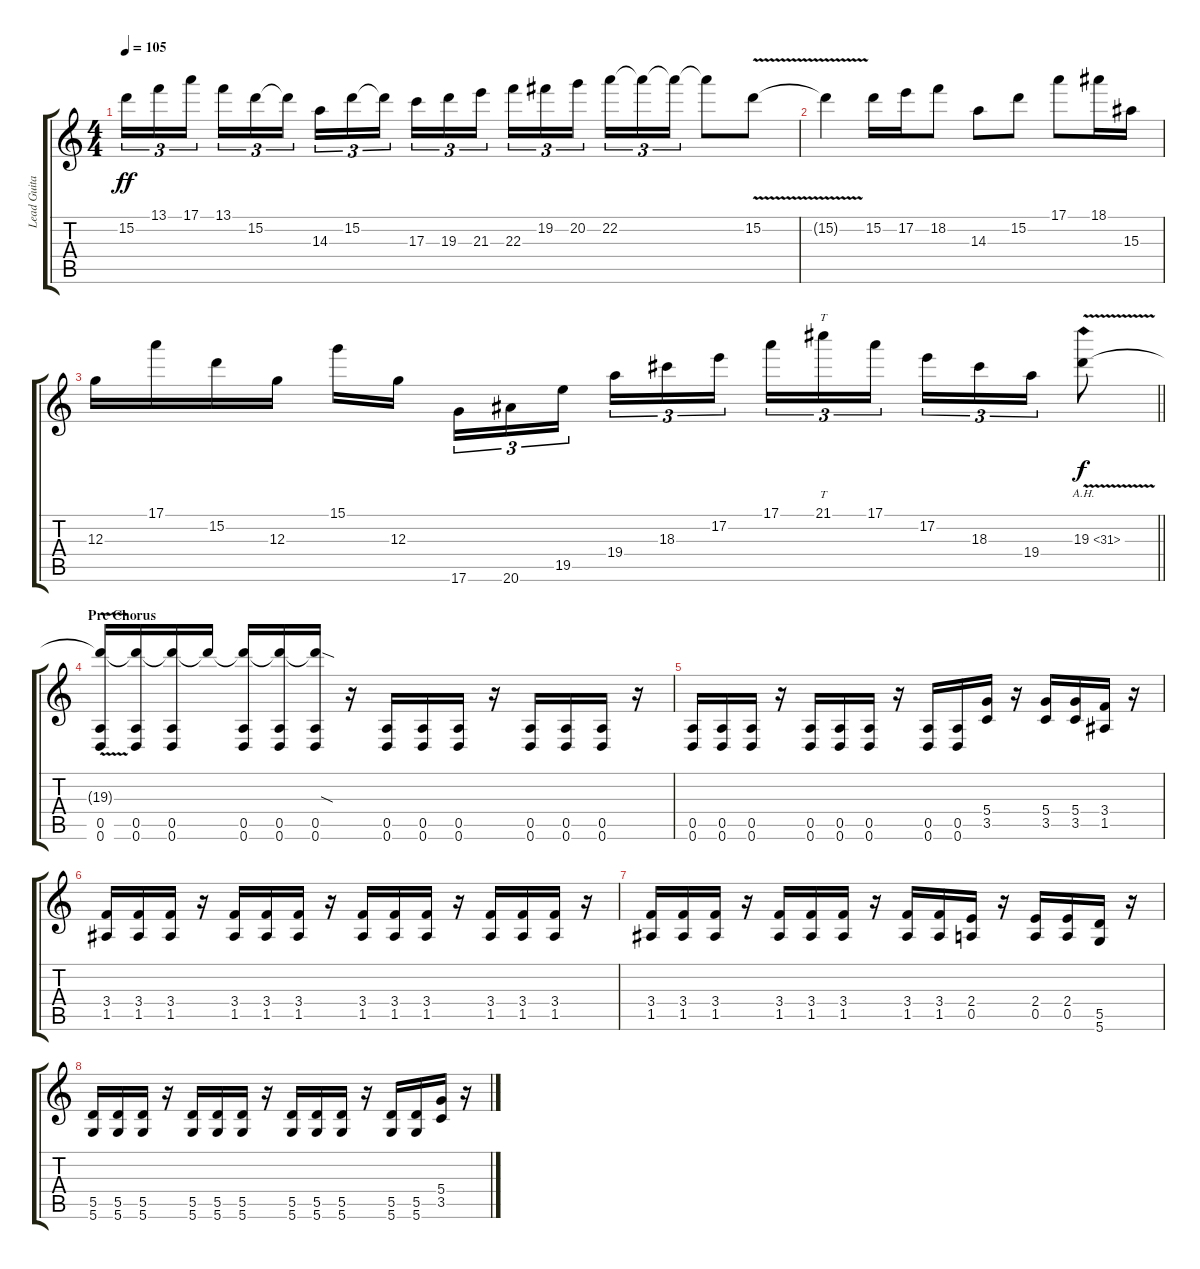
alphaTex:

\track ("Lead Guitar" "Lead Guita") {instrument distortionguitar}
\staff {score tabs}
\tuning (E4 B3 G3 D3 A2 D2) {hide}
\ts (4 4)
\tempo 105
\clef g2
\ks c
15.2.16{tu (3 2) dy ff} 13.1.16{tu (3 2)} 17.1.16{tu (3 2) beam splitsecondary} 13.1.16{tu (3 2)} 15.2.16{tu (3 2)} 15.2{t}.16{tu (3 2)} 14.3.16{tu (3 2)} 15.2.16{tu (3 2)} 15.2{t}.16{tu (3 2) beam splitsecondary} 17.3.16{tu (3 2)} 19.3.16{tu (3 2)} 21.3.16{tu (3 2)} 22.3.16{tu (3 2)} 19.2.16{tu (3 2)} 20.2.16{tu (3 2) beam splitsecondary} 22.2.16{tu (3 2)} 22.2{t}.16{tu (3 2)} 22.2{t}.16{tu (3 2)} 22.2{t}.8 15.2{v}.8 |
15.2{t}.4 15.2.16 17.2.16 18.2.8 14.3.8 15.2.8 17.1.8 18.1.16 15.3.16 |
\barLineRight lightlight
12.3.16 17.1.16 15.2.16 12.3.16 15.1.16 12.3.16{beam splitsecondary} 17.6.16{tu (3 2)} 20.6.16{tu (3 2)} 19.5.16{tu (3 2)} 19.4.16{tu (3 2)} 18.3.16{tu (3 2)} 17.2.16{tu (3 2) beam splitsecondary} 17.1.16{tu (3 2)} 21.1.16{tt tu (3 2)} 17.1.16{tu (3 2)} 17.2.16{tu (3 2)} 18.3.16{tu (3 2)} 19.4.16{tu (3 2)} 19.3{ah 12 v}.8{dy f} |
\section ("" "Pre Chorus")
(19.3{t} 0.5 0.6).16{volume 13} (19.3{t} 0.5 0.6).16 (19.3{t} 0.5 0.6).16 19.3{t}.16 (19.3{t} 0.5 0.6).16 (19.3{t} 0.5 0.6).16 (19.3{sod t} 0.5 0.6).16 r.16 (0.5 0.6).16 (0.5 0.6).16 (0.5 0.6).16 r.16 (0.5 0.6).16 (0.5 0.6).16 (0.5 0.6).16 r.16 |
(0.5 0.6).16 (0.5 0.6).16 (0.5 0.6).16 r.16 (0.5 0.6).16 (0.5 0.6).16 (0.5 0.6).16 r.16 (0.5 0.6).16 (0.5 0.6).16 (5.4 3.5).16 r.16 (5.4 3.5).16 (5.4 3.5).16 (3.4 1.5).16 r.16 |
(3.4 1.5).16 (3.4 1.5).16 (3.4 1.5).16 r.16 (3.4 1.5).16 (3.4 1.5).16 (3.4 1.5).16 r.16 (3.4 1.5).16 (3.4 1.5).16 (3.4 1.5).16 r.16 (3.4 1.5).16 (3.4 1.5).16 (3.4 1.5).16 r.16 |
(3.4 1.5).16 (3.4 1.5).16 (3.4 1.5).16 r.16 (3.4 1.5).16 (3.4 1.5).16 (3.4 1.5).16 r.16 (3.4 1.5).16 (3.4 1.5).16 (2.4 0.5).16 r.16 (2.4 0.5).16 (2.4 0.5).16 (5.5 5.6).16 r.16 |
(5.5 5.6).16 (5.5 5.6).16 (5.5 5.6).16 r.16 (5.5 5.6).16 (5.5 5.6).16 (5.5 5.6).16 r.16 (5.5 5.6).16 (5.5 5.6).16 (5.5 5.6).16 r.16 (5.5 5.6).16 (5.5 5.6).16 (5.4 3.5).16 r.16
